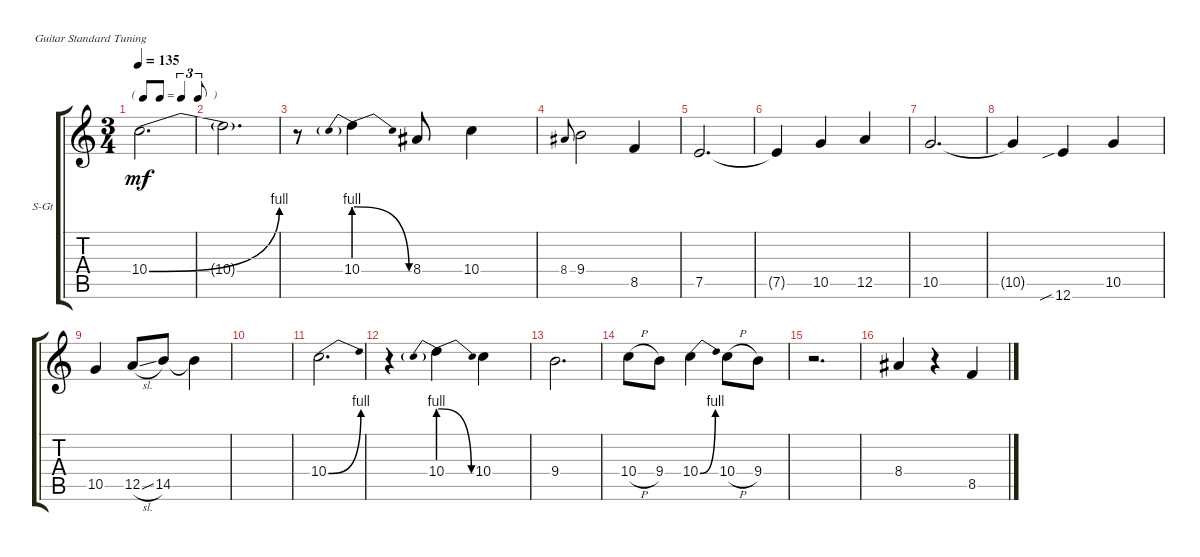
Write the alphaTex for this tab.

\defaultSystemsLayout 4
\bracketExtendMode groupsimilarinstruments
\firstSystemTrackNameOrientation horizontal
\otherSystemsTrackNameOrientation horizontal
\track ("Solo Guitar" "S-Gt") {instrument acousticguitarsteel}
\staff {score tabs}
\tuning (E4 B3 G3 D3 A2 E2)
\ts (3 4)
\tf triplet8th
\tempo 135
\clef g2
\ks c
10.4{be (bend 0 0 15 4)}.2{d dy mf} |
10.4{t}.2{d} |
r.8 10.4{be (prebendrelease 0 4 59.4 0)}.4 8.4.8 10.4.4 |
8.4.8{gr onbeat} 9.4.2 8.5.4 |
7.5.2{d} |
7.5{t}.4 10.5.4 12.5.4 |
10.5.2{d} |
10.5{t}.4 12.6{sib}.4 10.5.4 |
10.5.4 12.5{sl}.8 14.5.8 14.5{t}.4 |
|
10.4{be (bend 0 0 15 4)}.2{d} |
r.4 10.4{be (prebendrelease 0 4 60 0)}.4 10.4.4 |
9.4.2{d} |
10.4{h}.8 9.4.8 10.4{be (bend 0 0 15 4)}.4 10.4{h}.8 9.4.8 |
r.2{d} |
8.4.4 r.4 8.5.4
